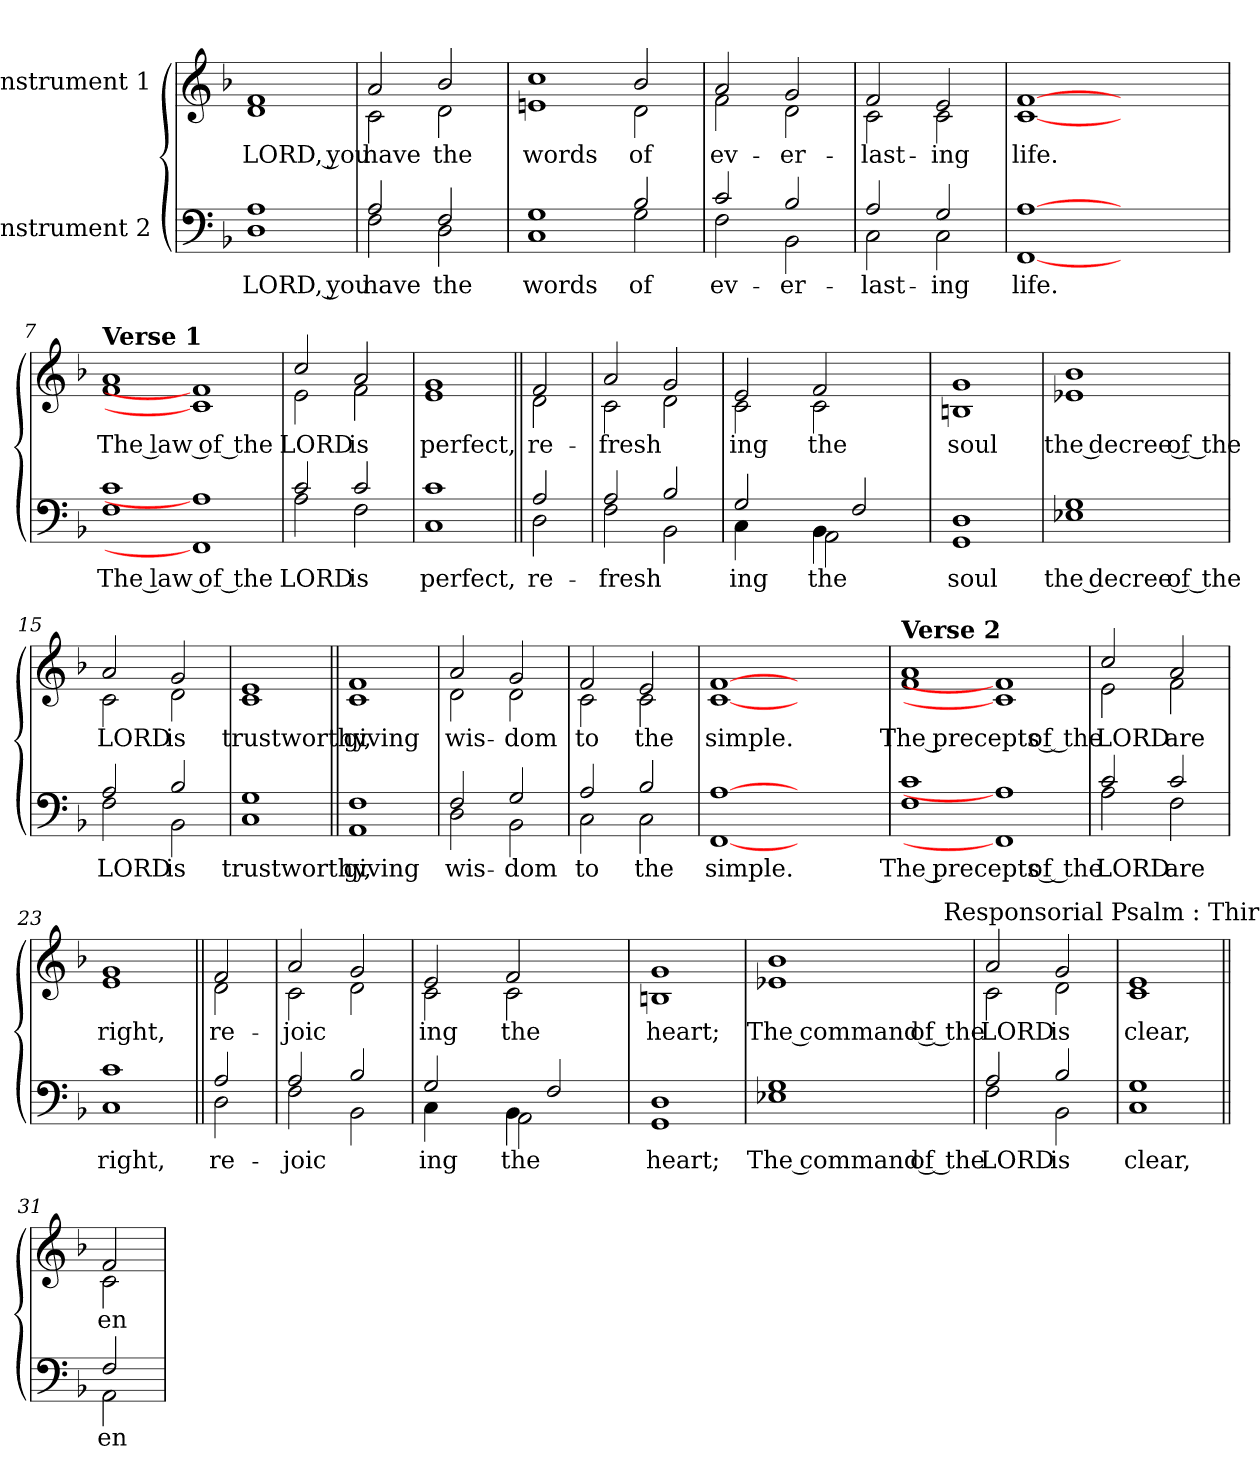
**kern	**text	**kern	**text
*part2	*part2	*part1	*part1
*staff2	*staff2	*staff1	*staff1
*I"Instrument 2	*	*I"Instrument 1	*
!!LO:PB:g=z
*stria5	*	*stria5	*
*clefF4	*	*clefG2	*
*k[b-]	*	*k[b-]	*
*F:	*	*F:	*
=1	=1	=1	=1
!	!LO:LY:a	!	!LO:LY:b
1A 1D	LORD, you	1f 1d	LORD, you
=2	=2	=2	=2
*^	*	*	*
!	!	!LO:LY:a	!	!LO:LY:b
*	*	*	*^	*
2A/	2F\	have	2a/	2c\	have
!	!	!LO:LY:a	!	!	!LO:LY:b
2F/	2D\	the	2b-/	2d\	the
=3	=3	=3	=3	=3	=3
!	!	!LO:LY:a	!	!	!LO:LY:b
1G 1C	1ryy	words	1cc 1en	1ryy	words
!	!	!LO:LY:a	!	!	!LO:LY:b
2B-/	2G\	of	2b-/	2d\	of
=4	=4	=4	=4	=4	=4
!	!	!LO:LY:a	!	!	!LO:LY:b
2c/	2F\	ev-	2a/	2f\	ev-
!	!	!LO:LY:a	!	!	!LO:LY:b
2B-/	2BB-\	-er-	2g/	2d\	-er-
=5	=5	=5	=5	=5	=5
!	!	!LO:LY:a	!	!	!LO:LY:b
2A/	2C\	-last-	2f/	2c\	-last-
!	!	!LO:LY:a	!	!	!LO:LY:b
2G/	2C\	-ing	2e/	2c\	-ing
=6	=6	=6	=6	=6	=6
!	!	!LO:LY:a	!	!	!LO:LY:b
*v	*v	*	*	*	*
*	*	*v	*v	*
[1A [1FF	life.	[1f [1c	life.
1ryy	.	1ryy	.
!!LO:LB:g=z
=7!	=7!	=7!	=7!
!	!	!LO:TX:a:B:t=Verse 1	!
!	!LO:LY:a	!	!LO:LY:b
1c 1F	The law of the	1a 1f	The law of the
1A] 1FF]	.	1f] 1c]	.
=8	=8	=8	=8
*^	*	*	*
!	!	!LO:LY:a	!	!LO:LY:b
*	*	*	*^	*
2c/	2A\	LORD	2cc/	2e\	LORD
!	!	!LO:LY:a	!	!	!LO:LY:b
2c/	2F\	is	2a/	2f\	is
=9	=9	=9	=9	=9	=9
!	!	!LO:LY:a	!	!	!LO:LY:b
*v	*v	*	*	*	*
*	*	*v	*v	*
1c 1C	perfect,	1g 1e	perfect,
=10||	=10||	=10||	=10||
*^	*	*	*
!	!	!LO:LY:a	!	!LO:LY:b
*	*	*	*^	*
2A/	2D\	re-	2f/	2d\	re-
=11	=11	=11	=11	=11	=11
!	!	!LO:LY:a	!	!	!LO:LY:b
2A/	2F\	-fresh-	2a/	2c\	-fresh-
!	!	!LO:LY:a	!	!	!LO:LY:b
2B-/	2BB-\	--	2g/	2d\	--
=12	=12	=12	=12	=12	=12
!	!	!LO:LY:a	!	!	!LO:LY:b
2G/	4C\	-ing	2e/	2c\	-ing
.	4ryy	.	.	.	.
!	!	!LO:LY:a	!	!	!
!	!	!LO:LY:a	!	!	!LO:LY:b
4BB-\	2AA\	the	2f/	2c\	the
2F/	.	.	.	.	.
.	4ryy	.	4ryy	4ryy	.
=13	=13	=13	=13	=13	=13
!	!	!LO:LY:a	!	!	!LO:LY:b
*v	*v	*	*	*	*
*	*	*v	*v	*
1D 1GG	soul	1Bn 1g	soul
!!LO:LB:g=z
=14	=14	=14	=14
!	!LO:LY:a	!	!LO:LY:b
1G 1E-X	the decree of the	1b- 1e-X	the decree of the
=15	=15	=15	=15
*^	*	*	*
!	!	!LO:LY:a	!	!LO:LY:b
*	*	*	*^	*
2A/	2F\	LORD	2a/	2c\	LORD
!	!	!LO:LY:a	!	!	!LO:LY:b
2B-/	2BB-\	is	2g/	2d\	is
=16	=16	=16	=16	=16	=16
!	!	!LO:LY:a	!	!	!LO:LY:b
*v	*v	*	*	*	*
*	*	*v	*v	*
1G 1C	trustworthy,	1e 1c	trustworthy,
=17||	=17||	=17||	=17||
!	!LO:LY:a	!	!LO:LY:b
1F 1AA	giving	1f 1c	giving
=18	=18	=18	=18
*^	*	*	*
!	!	!LO:LY:a	!	!LO:LY:b
*	*	*	*^	*
2F/	2D\	wis-	2a/	2d\	wis-
!	!	!LO:LY:a	!	!	!LO:LY:b
2G/	2BB-\	-dom	2g/	2d\	-dom
=19	=19	=19	=19	=19	=19
!	!	!LO:LY:a	!	!	!LO:LY:b
2A/	2C\	to	2f/	2c\	to
!	!	!LO:LY:a	!	!	!LO:LY:b
2B-/	2C\	the	2e/	2c\	the
=20	=20	=20	=20	=20	=20
!	!	!LO:LY:a	!	!	!LO:LY:b
*v	*v	*	*	*	*
*	*	*v	*v	*
[1A [1FF	simple.	[1f [1c	simple.
1ryy	.	1ryy	.
!!LO:LB:g=z
=21!	=21!	=21!	=21!
!	!	!LO:TX:a:B:t=Verse 2	!
!	!LO:LY:a	!	!LO:LY:b
1c 1F	The precepts of the	1a 1f	The precepts of the
1A] 1FF]	.	1f] 1c]	.
=22	=22	=22	=22
*^	*	*	*
!	!	!LO:LY:a	!	!LO:LY:b
*	*	*	*^	*
2c/	2A\	LORD	2cc/	2e\	LORD
!	!	!LO:LY:a	!	!	!LO:LY:b
2c/	2F\	are	2a/	2f\	are
=23	=23	=23	=23	=23	=23
!	!	!LO:LY:a	!	!	!LO:LY:b
*v	*v	*	*	*	*
*	*	*v	*v	*
1c 1C	right,	1g 1e	right,
=24||	=24||	=24||	=24||
*^	*	*	*
!	!	!LO:LY:a	!	!LO:LY:b
*	*	*	*^	*
2A/	2D\	re-	2f/	2d\	re-
=25	=25	=25	=25	=25	=25
!	!	!LO:LY:a	!	!	!LO:LY:b
2A/	2F\	-joic-	2a/	2c\	-joic-
!	!	!LO:LY:a	!	!	!LO:LY:b
2B-/	2BB-\	--	2g/	2d\	--
=26	=26	=26	=26	=26	=26
!	!	!LO:LY:a	!	!	!LO:LY:b
2G/	4C\	-ing	2e/	2c\	-ing
.	4ryy	.	.	.	.
!	!	!LO:LY:a	!	!	!
!	!	!LO:LY:a	!	!	!LO:LY:b
4BB-\	2AA\	the	2f/	2c\	the
2F/	.	.	.	.	.
.	4ryy	.	4ryy	4ryy	.
=27	=27	=27	=27	=27	=27
!	!	!LO:LY:a	!	!	!LO:LY:b
*v	*v	*	*	*	*
*	*	*v	*v	*
1D 1GG	heart;	1g 1Bn	heart;
!!LO:PB:g=z
=28	=28	=28	=28
!	!LO:LY:a	!	!LO:LY:b
*	*	*^	*
1G 1E-X	The command of the	1b- 1e-X	2ryy	The command of the
.	.	.	4ryy	.
.	.	.	8ryy	.
.	.	.	32.ryy	.
!	!	!	!LO:TX:a:t=Responsorial&nbsp;Psalm&nbsp;&colon;&nbsp;Third&nbsp;Sunday&nbsp;of&nbsp;Lent&nbsp;(B)	!
.	.	.	16ryy	.
.	.	.	64ryy	.
=29	=29	=29	=29	=29
*^	*	*	*	*
!	!	!LO:LY:a	!	!	!LO:LY:b
2A/	2F\	LORD	2a/	2c\	LORD
!	!	!LO:LY:a	!	!	!LO:LY:b
2B-/	2BB-\	is	2g/	2d\	is
=30	=30	=30	=30	=30	=30
!	!	!LO:LY:a	!	!	!LO:LY:b
*v	*v	*	*	*	*
*	*	*v	*v	*
1G 1C	clear,	1c 1e	clear,
=31||	=31||	=31||	=31||
*^	*	*	*
!	!	!LO:LY:a	!	!LO:LY:b
*	*	*	*^	*
2F/	2AA\	en-	2f/	2c\	en-
*v	*v	*	*	*	*
*	*	*v	*v	*
=	=	=	=
*-	*-	*-	*-
